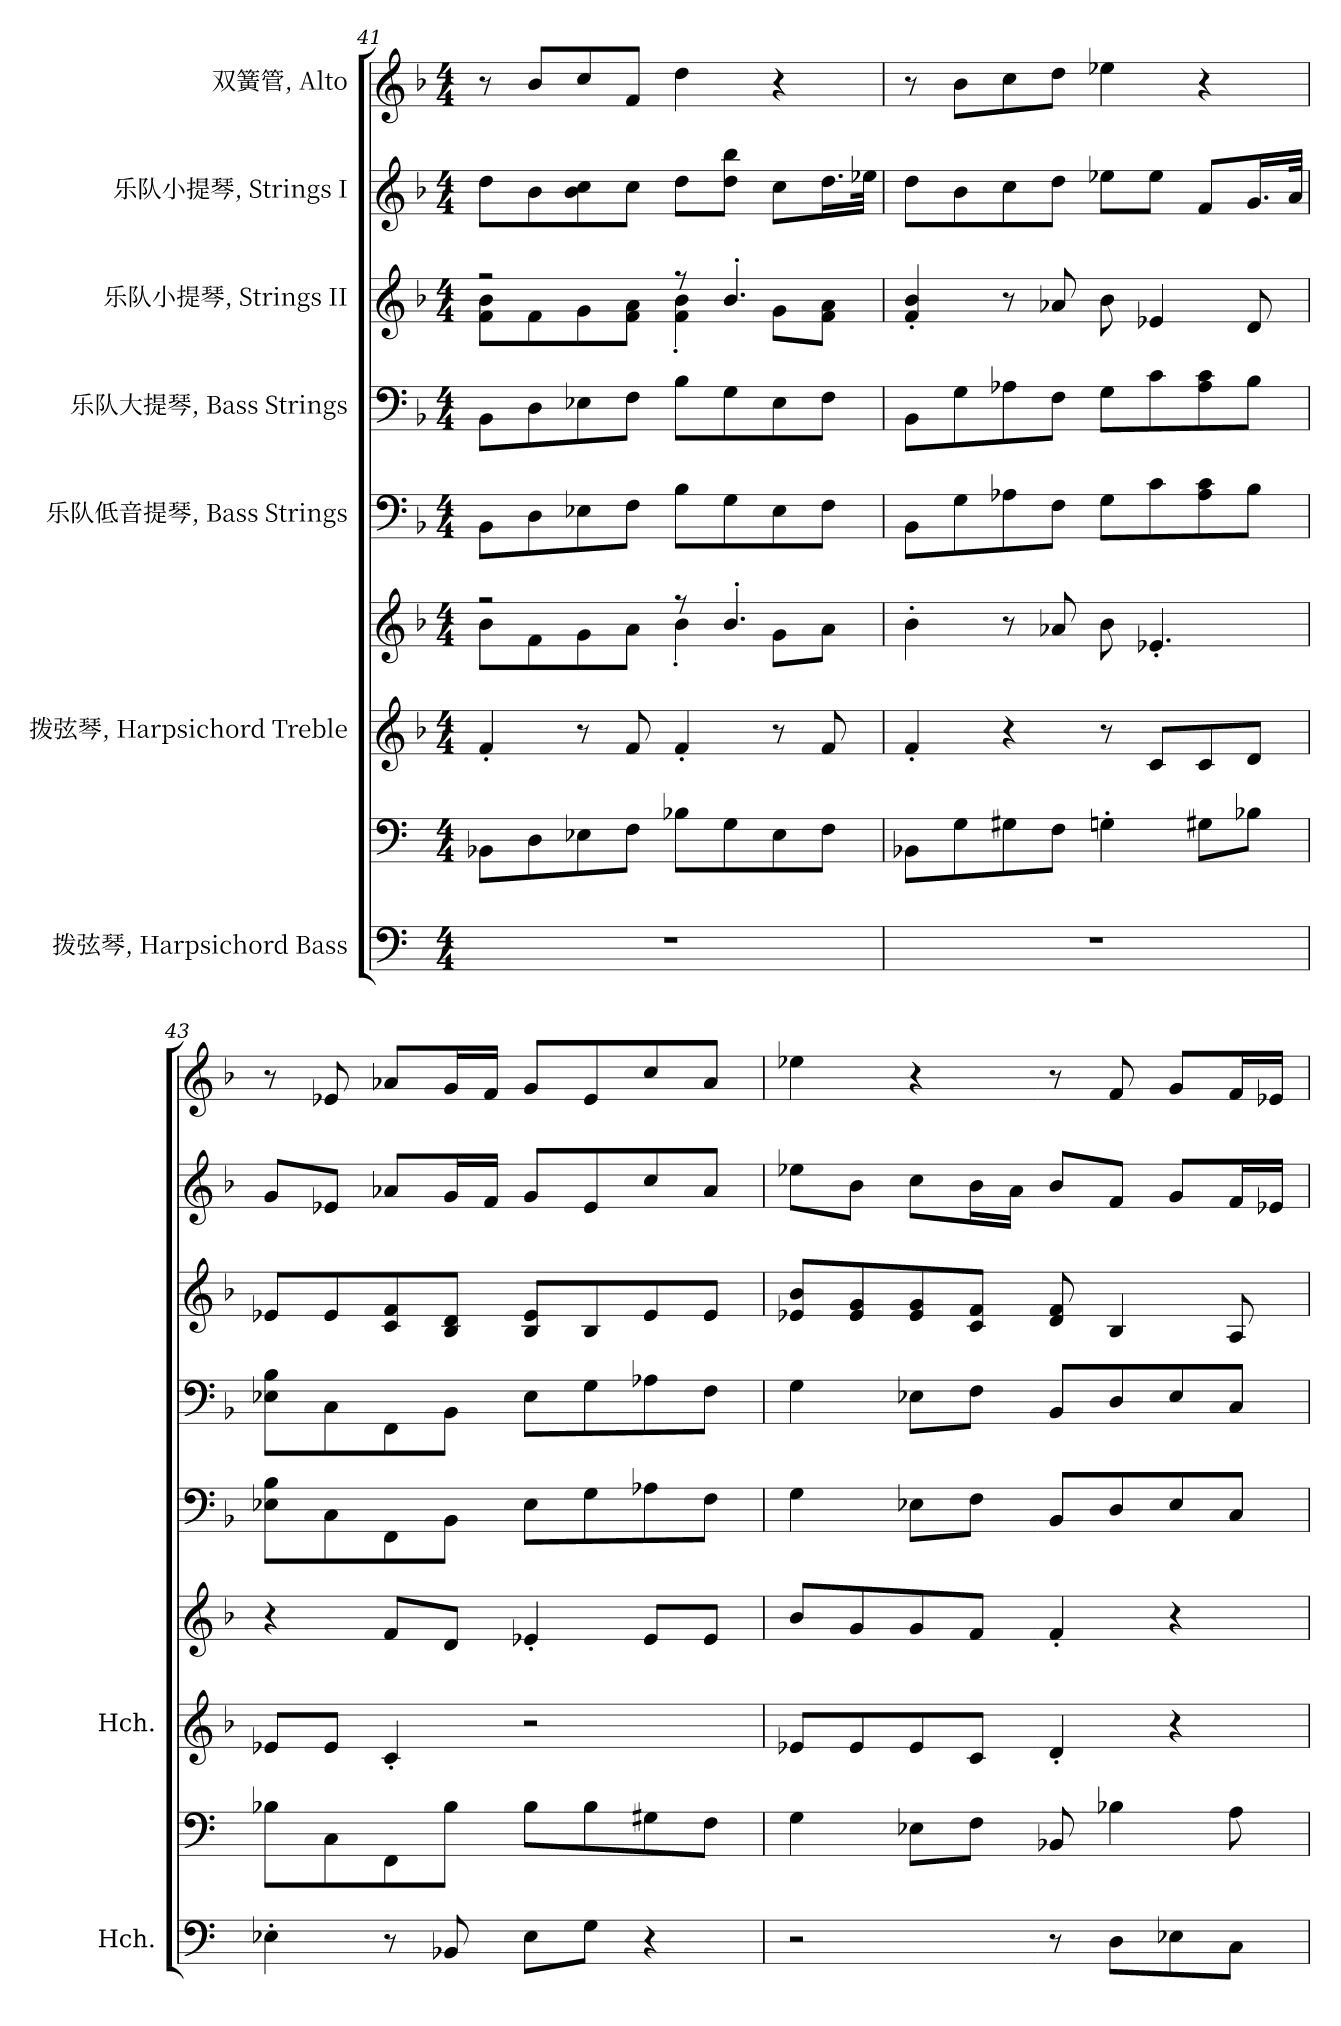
**kern	**kern	**kern	**kern	**kern	**kern	**kern	**kern	**kern
*part7	*part7	*part6	*part6	*part5	*part4	*part3	*part2	*part1
*staff9	*staff8	*staff7	*staff6	*staff5	*staff4	*staff3	*staff2	*staff1
*I"拨弦琴, Harpsichord Bass	*	*I"拨弦琴, Harpsichord Treble	*	*I"乐队低音提琴, Bass Strings	*I"乐队大提琴, Bass Strings	*I"乐队小提琴, Strings II	*I"乐队小提琴, Strings I	*I"双簧管, Alto
*I'Hch.	*	*I'Hch.	*	*	*	*	*	*
*clefF4	*clefF4	*clefG2	*clefG2	*clefF4	*clefF4	*clefG2	*clefG2	*clefG2
*	*	*	*	*ITrd7c12	*	*	*	*
*k[]	*k[]	*k[b-]	*k[b-]	*k[b-]	*k[b-]	*k[b-]	*k[b-]	*k[b-]
*M4/4	*M4/4	*M4/4	*M4/4	*M4/4	*M4/4	*M4/4	*M4/4	*M4/4
=41	=41	=41	=41	=41	=41	=41	=41	=41
*	*	*	*^	*	*	*^	*	*
1r	8BB-X\L	4f'/	2r	8b-\L	8BBB-\L	8BB-\L	2r	8f\ 8b-\L	8dd\L	8r
.	8D\	.	.	8f\	8DD\	8D\	.	8f\	8b-\	8b-/L
.	8E-X\	8r	.	8g\	8EE-X\	8E-X\	.	8g\	8b-\ 8cc\	8cc/
.	8F\J	8f/	.	8a\J	8FF\J	8F\J	.	8f\ 8a\J	8cc\J	8f/J
.	8B-X\L	4f'/	8r	4b-'\	8BB-\L	8B-\L	8r	4f\' 4b-\'	8dd\L	4dd\
.	8G\	.	4.b-'/	.	8GG\	8G\	4.b-'/	.	8dd\ 8bb-\J	.
.	8E-\	8r	.	8g\L	8EE-\	8E-\	.	8g\L	8cc\L	4r
.	8F\J	8f/	.	8a\J	8FF\J	8F\J	.	8f\ 8a\J	16.dd\L	.
.	.	.	.	.	.	.	.	.	32ee-X\JJk	.
*	*	*	*v	*v	*	*	*v	*v	*	*
=42	=42	=42	=42	=42	=42	=42	=42	=42
1r	8BB-X\L	4f'/	4b-'\	8BBB-\L	8BB-\L	4f/' 4b-/'	8dd\L	8r
.	8G\	.	.	8GG\	8G\	.	8b-\	8b-\L
.	8G#X\	4r	8r	8AA-X\	8A-X\	8r	8cc\	8cc\
.	8F\J	.	8a-X/	8FF\J	8F\J	8a-X/	8dd\J	8dd\J
.	4Gn'\	8r	8b-\	8GG\L	8G\L	8b-\	8ee-X\L	4ee-X\
.	.	8c/L	4.e-X'/	8C\	8c\	4e-X/	8ee-\J	.
.	8G#X\L	8c/	.	8AA-\ 8C\	8A-\ 8c\	.	8f/L	4r
.	8B-X\J	8d/J	.	8BB-\J	8B-\J	8d/	16.g/L	.
.	.	.	.	.	.	.	32a/JJk	.
!!LO:PB:g=z
=43	=43	=43	=43	=43	=43	=43	=43	=43
4E-X'\	8B-X\L	8e-X/L	4r	8EE-X\ 8BB-\L	8E-X\ 8B-\L	8e-X/L	8g/L	8r
.	8C\	8e-/J	.	8CC\	8C\	8e-/	8e-X/J	8e-X/
8r	8FF\	4c'/	8f/L	8FFF\	8FF\	8c/ 8f/	8a-X/L	8a-X/L
8BB-X/	8B-\J	.	8d/J	8BBB-\J	8BB-\J	8B-/ 8d/J	16g/L	16g/L
.	.	.	.	.	.	.	16f/JJ	16f/JJ
8E-\L	8B-\L	2r	4e-X'/	8EE-\L	8E-\L	8B-/ 8e-/L	8g/L	8g/L
8G\J	8B-\	.	.	8GG\	8G\	8B-/	8e-/	8e-/
4r	8G#X\	.	8e-/L	8AA-X\	8A-X\	8e-/	8cc/	8cc/
.	8F\J	.	8e-/J	8FF\J	8F\J	8e-/J	8a-/J	8a-/J
=44	=44	=44	=44	=44	=44	=44	=44	=44
2r	4G\	8e-X/L	8b-/L	4GG\	4G\	8e-X/ 8b-/L	8ee-X\L	4ee-X\
.	.	8e-/	8g/	.	.	8e-/ 8g/	8b-\J	.
.	8E-X\L	8e-/	8g/	8EE-X\L	8E-X\L	8e-/ 8g/	8cc\L	4r
.	8F\J	8c/J	8f/J	8FF\J	8F\J	8c/ 8f/J	16b-\L	.
.	.	.	.	.	.	.	16a\JJ	.
8r	8BB-X/	4d'/	4f'/	8BBB-/L	8BB-/L	8d/ 8f/	8b-/L	8r
8D\L	4B-X\	.	.	8DD/	8D/	4B-/	8f/J	8f/
8E-X\	.	4r	4r	8EE-/	8E-/	.	8g/L	8g/L
8C\J	8A\	.	.	8CC/J	8C/J	8A/	16f/L	16f/L
.	.	.	.	.	.	.	16e-X/JJ	16e-X/JJ
=	=	=	=	=	=	=	=	=
*-	*-	*-	*-	*-	*-	*-	*-	*-
